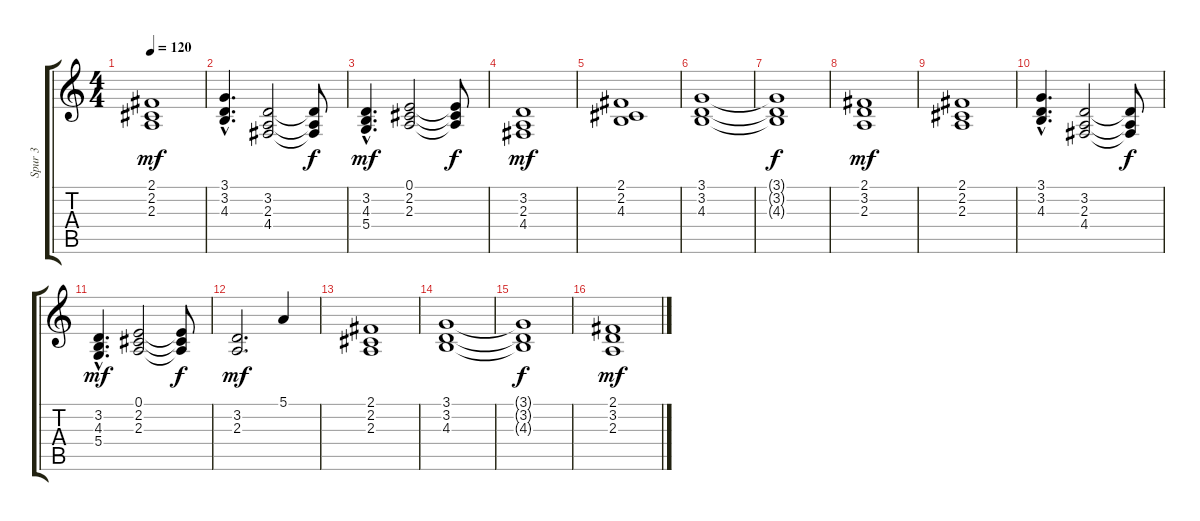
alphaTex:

\track ("Spur 3" "Spur 3") {instrument pad2warm}
\staff {score tabs}
\tuning (E4 B3 G3 D3 A2 E2) {hide}
\ts (4 4)
\tempo 120
\clef g2
\ks c
(2.1 2.2 2.3).1{dy mf} |
(3.1{hac} 3.2{hac} 4.3{hac}).4{d} (3.2 2.3 4.4).2 (3.2{t} 2.3{t} 4.4{t}).8{dy f} |
(3.2{hac} 4.3{hac} 5.4{hac}).4{d dy mf} (0.1 2.2 2.3).2 (0.1{t} 2.2{t} 2.3{t}).8{dy f} |
(3.2 2.3 4.4).1{dy mf} |
(2.1 2.2 4.3).1 |
(3.1 3.2 4.3).1 |
(3.1{t} 3.2{t} 4.3{t}).1{dy f} |
(2.1 3.2 2.3).1{dy mf} |
(2.1 2.2 2.3).1 |
(3.1{hac} 3.2{hac} 4.3{hac}).4{d} (3.2 2.3 4.4).2 (3.2{t} 2.3{t} 4.4{t}).8{dy f} |
(3.2{hac} 4.3{hac} 5.4{hac}).4{d dy mf} (0.1 2.2 2.3).2 (0.1{t} 2.2{t} 2.3{t}).8{dy f} |
(3.2 2.3).2{d dy mf} 5.1.4 |
(2.1 2.2 2.3).1 |
(3.1 3.2 4.3).1 |
(3.1{t} 3.2{t} 4.3{t}).1{dy f} |
(2.1 3.2 2.3).1{dy mf}
